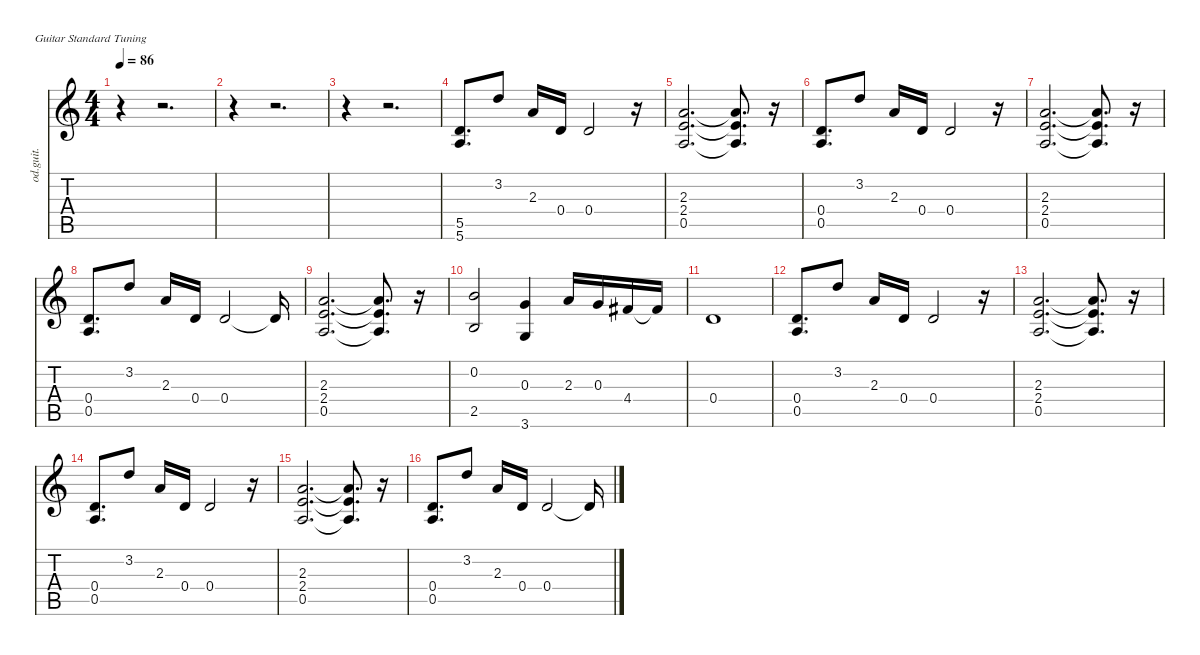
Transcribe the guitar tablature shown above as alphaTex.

\defaultSystemsLayout 4
\hideDynamics
\bracketExtendMode nobrackets
\otherSystemsTrackNameOrientation horizontal
\track ("Joe, again" "od.guit.") {instrument overdrivenguitar}
\staff {score tabs}
\tuning (E4 B3 G3 D3 A2 E2)
\ts (4 4)
\tempo 86
\clef g2
\ks c
r.4{dy f instrument overdrivenguitar beam Down} r.2{d beam Down} |
r.4{beam Down} r.2{d beam Down} |
r.4{beam Down} r.2{d beam Down} |
(5.5 5.6).8{d beam Up} 3.2.8{dy ff beam Up} 2.3.16{beam Up} 0.4.16{dy f beam Up} 0.4.2{beam Up} r.16{beam Up} |
(2.3 2.4 0.5).2{d beam Up} (2.3{t} 2.4{t} 0.5{t}).8{d beam Up} r.16{beam Up} |
(0.4 0.5).8{d beam Up} 3.2.8{dy ff beam Up} 2.3.16{beam Up} 0.4.16{dy f beam Up} 0.4.2{beam Up} r.16{beam Up} |
(2.3 2.4 0.5).2{d beam Up} (2.3{t} 2.4{t} 0.5{t}).8{d beam Up} r.16{beam Up} |
(0.4 0.5).8{d beam Up} 3.2.8{dy ff beam Up} 2.3.16{beam Up} 0.4.16{dy f beam Up} 0.4.2{beam Up} 0.4{t}.16{beam Up} |
(2.3 2.4 0.5).2{d beam Up} (2.3{t} 2.4{t} 0.5{t}).8{d beam Up} r.16{beam Up} |
(0.2 2.5).2{dy fff beam Up} (0.3 3.6).4{dy ff beam Up} 2.3.16{beam Up} 0.3.16{dy f beam Up} 4.4{acc #}.16{beam Up} 4.4{t acc #}.16{beam Up} |
0.4.1{beam Up} |
(0.4 0.5).8{d beam Up} 3.2.8{dy ff beam Up} 2.3.16{beam Up} 0.4.16{dy f beam Up} 0.4.2{beam Up} r.16{beam Up} |
(2.3 2.4 0.5).2{d beam Up} (2.3{t} 2.4{t} 0.5{t}).8{d beam Up} r.16{beam Up} |
(0.4 0.5).8{d beam Up} 3.2.8{dy ff beam Up} 2.3.16{beam Up} 0.4.16{dy f beam Up} 0.4.2{beam Up} r.16{beam Up} |
(2.3 2.4 0.5).2{d beam Up} (2.3{t} 2.4{t} 0.5{t}).8{d beam Up} r.16{beam Up} |
(0.4 0.5).8{d beam Up} 3.2.8{dy ff beam Up} 2.3.16{beam Up} 0.4.16{dy f beam Up} 0.4.2{beam Up} 0.4{t}.16{beam Up}
